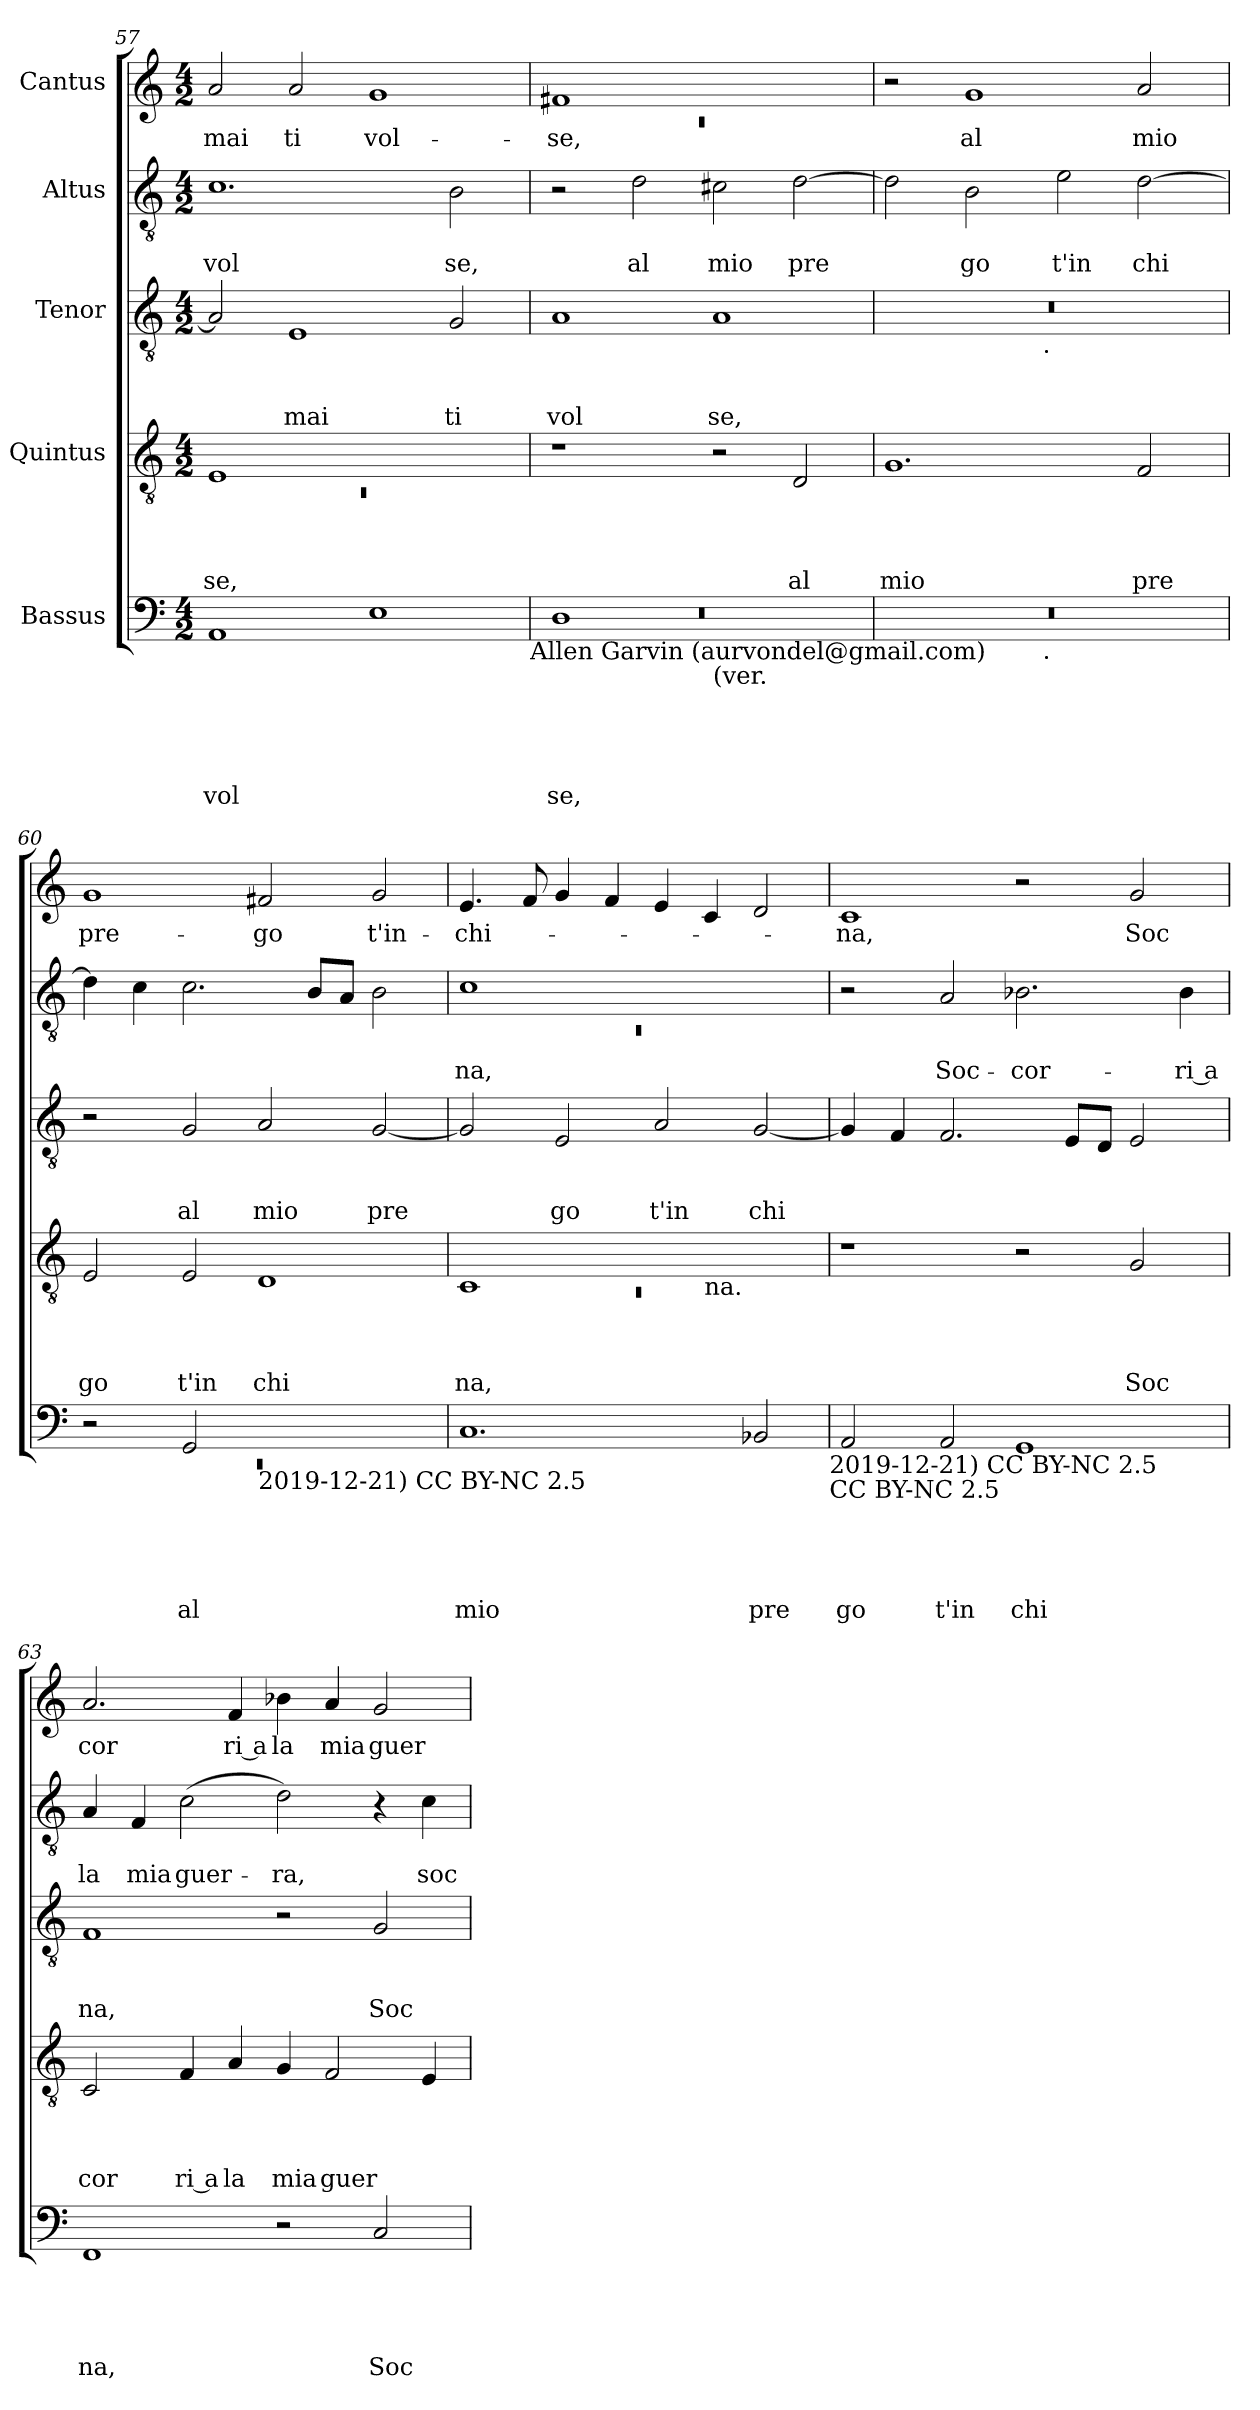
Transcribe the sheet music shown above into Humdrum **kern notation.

**kern	**text	**text	**text	**text	**text	**kern	**text	**text	**text	**text	**kern	**text	**text	**text	**kern	**text	**text	**kern	**text
*part5	*part5	*part5	*part5	*part5	*part5	*part4	*part4	*part4	*part4	*part4	*part3	*part3	*part3	*part3	*part2	*part2	*part2	*part1	*part1
*staff5	*staff5	*staff5	*staff5	*staff5	*staff5	*staff4	*staff4	*staff4	*staff4	*staff4	*staff3	*staff3	*staff3	*staff3	*staff2	*staff2	*staff2	*staff1	*staff1
*I"Bassus	*	*	*	*	*	*I"Quintus	*	*	*	*	*I"Tenor	*	*	*	*I"Altus	*	*	*I"Cantus	*
*clefF4	*	*	*	*	*	*clefGv2	*	*	*	*	*clefGv2	*	*	*	*clefGv2	*	*	*clefG2	*
*k[]	*	*	*	*	*	*k[]	*	*	*	*	*k[]	*	*	*	*k[]	*	*	*k[]	*
*C:	*	*	*	*	*	*C:	*	*	*	*	*C:	*	*	*	*C:	*	*	*C:	*
*M4/2	*	*	*	*	*	*M4/2	*	*	*	*	*M4/2	*	*	*	*M4/2	*	*	*M4/2	*
=57	=57	=57	=57	=57	=57	=57	=57	=57	=57	=57	=57	=57	=57	=57	=57	=57	=57	=57	=57
*	*	*	*	*	*	*^	*	*	*	*	*	*	*	*	*	*	*	*	*
!	!	!	!	!	!LO:LY:b	!	!LO:N:vis=1	!	!	!	!LO:LY:b	!	!	!	!	!	!	!LO:LY:b	!	!LO:LY:b
1AA	.	.	.	.	vol	1E	0rC	.	.	.	se,	2A/]	.	.	.	1.c	.	vol	2a/	-mai
!	!	!	!	!	!	!	!	!	!	!	!	!	!	!	!LO:LY:b	!	!	!	!	!LO:LY:b
.	.	.	.	.	.	.	.	.	.	.	.	1E	.	.	mai	.	.	.	2a/	ti
!	!	!	!	!	!	!	!	!	!	!	!	!	!	!	!	!	!	!	!	!LO:LY:b
1E	.	.	.	.	.	1ryy	.	.	.	.	.	.	.	.	.	.	.	.	1g	vol-
!	!	!	!	!	!	!	!	!	!	!	!	!	!	!	!LO:LY:b	!	!	!LO:LY:b	!	!
.	.	.	.	.	.	.	.	.	.	.	.	2G/	.	.	ti	2B\	.	se,	.	.
*	*	*	*	*	*	*v	*v	*	*	*	*	*	*	*	*	*	*	*	*	*
!LO:TX:b:t=Allen Garvin (aurvondel@gmail.com)	!	!	!	!	!	!	!	!	!	!	!	!	!	!	!	!	!	!	!
=58	=58	=58	=58	=58	=58	=58	=58	=58	=58	=58	=58	=58	=58	=58	=58	=58	=58	=58	=58
*^	*	*	*	*	*	*	*	*	*	*	*	*	*	*	*	*	*	*^	*
*	*^	*	*	*	*	*	*	*	*	*	*	*	*	*	*	*	*	*	*	*	*
!	!	!LO:N:vis=1	!	!	!	!	!LO:LY:b	!	!	!	!	!	!	!	!	!LO:LY:b	!	!	!	!	!LO:N:vis=1	!LO:LY:b
0ryy	1D	0r	.	.	.	.	se,	1r	.	.	.	.	1A	.	.	vol	2r	.	.	1f#X	0rc	-se,
!	!	!	!	!	!	!	!	!	!	!	!	!	!	!	!	!	!	!	!LO:LY:b	!	!	!
.	.	.	.	.	.	.	.	.	.	.	.	.	.	.	.	.	2d\	.	al	.	.	.
!	!LO:TX:b:t=(ver.	!	!	!	!	!	!	!	!	!	!	!	!	!	!	!	!	!	!	!	!	!
!	!	!	!	!	!	!	!	!	!	!	!	!	!	!	!	!LO:LY:b	!	!	!LO:LY:b	!	!	!
.	1ryy	.	.	.	.	.	.	2r	.	.	.	.	1A	.	.	se,	2c#X\	.	mio	1ryy	.	.
!	!	!	!	!	!	!	!	!	!	!	!	!LO:LY:b	!	!	!	!	!	!	!LO:LY:b	!	!	!
.	.	.	.	.	.	.	.	2D/	.	.	.	al	.	.	.	.	[>2d\	.	pre	.	.	.
*v	*v	*v	*	*	*	*	*	*	*	*	*	*	*	*	*	*	*	*	*	*v	*v	*
=59	=59	=59	=59	=59	=59	=59	=59	=59	=59	=59	=59	=59	=59	=59	=59	=59	=59	=59	=59
!	!	!	!	!	!	!	!	!	!	!LO:LY:b	!	!	!	!	!	!	!	!	!
*^	*	*	*	*	*	*	*	*	*	*	*^	*	*	*	*	*	*	*	*
0r	2ryy	.	.	.	.	.	1.G	.	.	.	mio	0r	2ryy	.	.	.	2d\]	.	.	2r	.
!	!	!	!	!	!	!	!	!	!	!	!	!	!	!	!	!	!	!	!LO:LY:b	!	!LO:LY:b
.	4...ryy	.	.	.	.	.	.	.	.	.	.	.	4...ryy	.	.	.	2B\	.	go	1g	al
!	!	!	!	!	!	!	!	!	!	!	!	!	!LO:TX:b:t=.	!	!	!	!	!	!	!	!
!	!LO:TX:b:t=.	!	!	!	!	!	!	!	!	!	!	!	!	!	!	!	!	!	!	!	!
.	1ryy	.	.	.	.	.	.	.	.	.	.	.	1ryy	.	.	.	.	.	.	.	.
!	!	!	!	!	!	!	!	!	!	!	!	!	!	!	!	!	!	!	!LO:LY:b	!	!
.	.	.	.	.	.	.	.	.	.	.	.	.	.	.	.	.	2e\	.	t'in	.	.
!	!	!	!	!	!	!	!	!	!	!	!LO:LY:b	!	!	!	!	!	!	!	!LO:LY:b	!	!LO:LY:b
.	.	.	.	.	.	.	2F/	.	.	.	pre	.	.	.	.	.	[>2d\	.	chi	2a/	mio
.	32ryy	.	.	.	.	.	.	.	.	.	.	.	32ryy	.	.	.	.	.	.	.	.
=60	=60	=60	=60	=60	=60	=60	=60	=60	=60	=60	=60	=60	=60	=60	=60	=60	=60	=60	=60	=60	=60
!	!LO:N:vis=1	!	!	!	!	!	!	!	!	!	!LO:LY:b	!	!	!	!	!	!	!	!	!	!LO:LY:b
*	*^	*	*	*	*	*	*	*	*	*	*	*v	*v	*	*	*	*	*	*	*	*
0ryy	0rEE	2r	.	.	.	.	.	2E/	.	.	.	go	2r	.	.	.	4d\]	.	.	1g	pre-
.	.	.	.	.	.	.	.	.	.	.	.	.	.	.	.	.	4c\	.	.	.	.
!	!	!	!	!	!	!	!LO:LY:b	!	!	!	!	!LO:LY:b	!	!	!	!LO:LY:b	!	!	!	!	!
.	.	2GG/	.	.	.	.	al	2E/	.	.	.	t'in	2G/	.	.	al	2.c\	.	.	.	.
!	!	!LO:TX:b:t=2019-12-21) CC BY-NC 2.5	!	!	!	!	!	!	!	!	!	!	!	!	!	!	!	!	!	!	!
!	!	!	!	!	!	!	!	!	!	!	!	!LO:LY:b	!	!	!	!LO:LY:b	!	!	!	!	!LO:LY:b
.	.	1ryy	.	.	.	.	.	1D	.	.	.	chi	2A/	.	.	mio	.	.	.	2f#X/	-go
.	.	.	.	.	.	.	.	.	.	.	.	.	.	.	.	.	8B/L	.	.	.	.
.	.	.	.	.	.	.	.	.	.	.	.	.	.	.	.	.	8A/J	.	.	.	.
!	!	!	!	!	!	!	!	!	!	!	!	!	!	!	!	!LO:LY:b	!	!	!	!	!LO:LY:b
.	.	.	.	.	.	.	.	.	.	.	.	.	[<2G/	.	.	pre	2B\	.	.	2g/	t'in-
*v	*v	*v	*	*	*	*	*	*	*	*	*	*	*	*	*	*	*	*	*	*	*
=61	=61	=61	=61	=61	=61	=61	=61	=61	=61	=61	=61	=61	=61	=61	=61	=61	=61	=61	=61
*	*	*	*	*	*	*^	*	*	*	*	*	*	*	*	*^	*	*	*	*
!	!	!	!	!	!LO:LY:b	!	!LO:N:vis=1	!	!	!	!LO:LY:b	!	!	!	!	!	!LO:N:vis=1	!	!LO:LY:b	!	!LO:LY:b
*	*	*	*	*	*	*	*^	*	*	*	*	*	*	*	*	*	*	*	*	*	*
1.C	.	.	.	.	mio	1C	0rC	1ryy	.	.	.	na,	2G/]	.	.	.	1c	0rC	.	na,	4.e/	-chi-
.	.	.	.	.	.	.	.	.	.	.	.	.	.	.	.	.	.	.	.	.	8f/	.
!	!	!	!	!	!	!	!	!	!	!	!	!	!	!	!	!LO:LY:b	!	!	!	!	!	!
.	.	.	.	.	.	.	.	.	.	.	.	.	2E/	.	.	go	.	.	.	.	4g/	.
.	.	.	.	.	.	.	.	.	.	.	.	.	.	.	.	.	.	.	.	.	4f/	.
!	!	!	!	!	!	!	!	!	!	!	!	!	!	!	!	!LO:LY:b	!	!	!	!	!	!
.	.	.	.	.	.	1ryy	.	4ryy	.	.	.	.	2A/	.	.	t'in	1ryy	.	.	.	4e/	.
!	!	!	!	!	!	!	!	!LO:TX:b:t=na.	!	!	!	!	!	!	!	!	!	!	!	!	!	!
.	.	.	.	.	.	.	.	2.ryy	.	.	.	.	.	.	.	.	.	.	.	.	4c/	.
!	!	!	!	!	!LO:LY:b	!	!	!	!	!	!	!	!	!	!	!LO:LY:b	!	!	!	!	!	!
2BB-X/	.	.	.	.	pre	.	.	.	.	.	.	.	[>2G/	.	.	chi	.	.	.	.	2d/	.
*	*	*	*	*	*	*	*	*	*	*	*	*	*	*	*	*	*v	*v	*	*	*	*
!LO:TX:b:t=2019-12-21) CC BY-NC 2.5	!	!	!	!	!	!	!	!	!	!	!	!	!	!	!	!	!	!	!	!	!
!LO:TX:b:t=CC BY-NC 2.5	!	!	!	!	!	!	!	!	!	!	!	!	!	!	!	!	!	!	!	!	!
!!LO:PB:g=z
=62	=62	=62	=62	=62	=62	=62	=62	=62	=62	=62	=62	=62	=62	=62	=62	=62	=62	=62	=62	=62	=62
!	!	!	!	!	!LO:LY:b	!	!	!	!	!	!	!	!	!	!	!	!	!	!	!	!LO:LY:b
*	*	*	*	*	*	*v	*v	*v	*	*	*	*	*	*	*	*	*	*	*	*	*
2AA/	.	.	.	.	go	1r	.	.	.	.	4G/]	.	.	.	2r	.	.	1c	-na,
.	.	.	.	.	.	.	.	.	.	.	4F/	.	.	.	.	.	.	.	.
!	!	!	!	!	!LO:LY:b	!	!	!	!	!	!	!	!	!	!	!	!LO:LY:b	!	!
2AA/	.	.	.	.	t'in	.	.	.	.	.	2.F/	.	.	.	2A/	.	Soc-	.	.
!	!	!	!	!	!LO:LY:b	!	!	!	!	!	!	!	!	!	!	!	!LO:LY:b	!	!
1GG	.	.	.	.	chi	2r	.	.	.	.	.	.	.	.	2.B-X\	.	-cor-	2r	.
.	.	.	.	.	.	.	.	.	.	.	8E/L	.	.	.	.	.	.	.	.
.	.	.	.	.	.	.	.	.	.	.	8D/J	.	.	.	.	.	.	.	.
!	!	!	!	!	!	!	!	!	!	!LO:LY:b	!	!	!	!	!	!	!	!	!LO:LY:b
.	.	.	.	.	.	2G/	.	.	.	Soc	2E/	.	.	.	.	.	.	2g/	Soc
!	!	!	!	!	!	!	!	!	!	!	!	!	!	!	!	!	!LO:LY:b:rj	!	!
.	.	.	.	.	.	.	.	.	.	.	.	.	.	.	4B-\	.	-ri a	.	.
=63	=63	=63	=63	=63	=63	=63	=63	=63	=63	=63	=63	=63	=63	=63	=63	=63	=63	=63	=63
!	!	!	!	!	!LO:LY:b	!	!	!	!	!LO:LY:b	!	!	!	!LO:LY:b	!	!	!LO:LY:b	!	!LO:LY:b
1FF	.	.	.	.	na,	2C/	.	.	.	cor	1F	.	.	na,	4A/	.	la	2.a/	cor
!	!	!	!	!	!	!	!	!	!	!	!	!	!	!	!	!	!LO:LY:b	!	!
.	.	.	.	.	.	.	.	.	.	.	.	.	.	.	4F/	.	mia	.	.
!	!	!	!	!	!	!	!	!	!	!LO:LY:b:rj	!	!	!	!	!	!	!LO:LY:b	!	!
.	.	.	.	.	.	4F/	.	.	.	ri a	.	.	.	.	(>2c\	.	guer-	.	.
!	!	!	!	!	!	!	!	!	!	!LO:LY:b	!	!	!	!	!	!	!	!	!LO:LY:b:rj
.	.	.	.	.	.	4A/	.	.	.	la	.	.	.	.	.	.	.	4f/	ri a
!	!	!	!	!	!	!	!	!	!	!LO:LY:b	!	!	!	!	!	!	!LO:LY:b	!	!LO:LY:b
2r	.	.	.	.	.	4G/	.	.	.	mia	2r	.	.	.	2d\)	.	-ra,	4b-\	la
!	!	!	!	!	!	!	!	!	!	!LO:LY:b	!	!	!	!	!	!	!	!	!LO:LY:b
.	.	.	.	.	.	2F/	.	.	.	guer	.	.	.	.	.	.	.	4a/	mia
!	!	!	!	!	!LO:LY:b	!	!	!	!	!	!	!	!	!LO:LY:b	!	!	!	!	!LO:LY:b
2C/	.	.	.	.	Soc	.	.	.	.	.	2G/	.	.	Soc	4r	.	.	2g/	guer
!	!	!	!	!	!	!	!	!	!	!	!	!	!	!	!	!	!LO:LY:b	!	!
.	.	.	.	.	.	4E/	.	.	.	.	.	.	.	.	4c\	.	soc-	.	.
=	=	=	=	=	=	=	=	=	=	=	=	=	=	=	=	=	=	=	=
*-	*-	*-	*-	*-	*-	*-	*-	*-	*-	*-	*-	*-	*-	*-	*-	*-	*-	*-	*-
